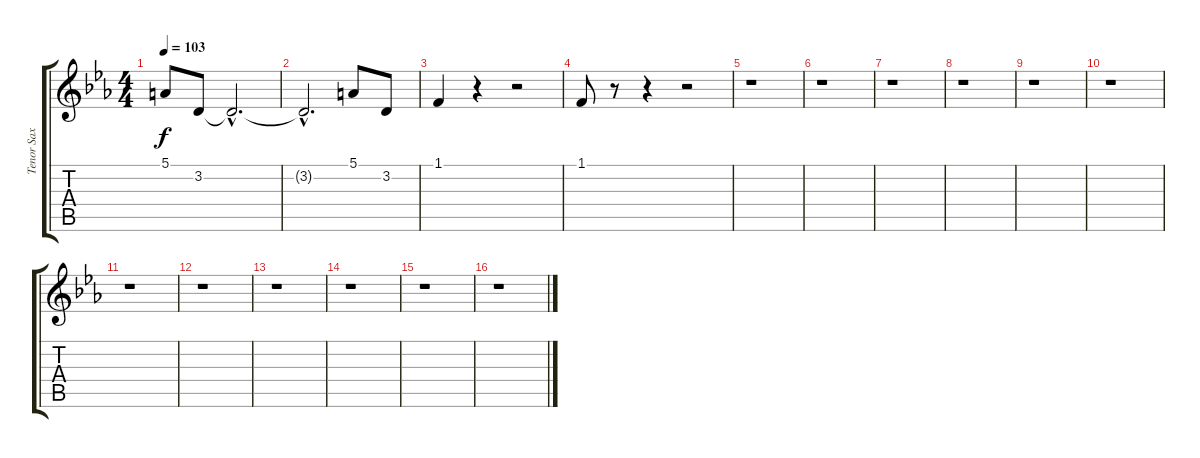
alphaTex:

\track ("Tenor Sax" "Tenor Sax") {instrument tenorsax}
\staff {score tabs}
\tuning (E4 B3 G3 D3 A2 E2) {hide}
\ts (4 4)
\tempo 103
\clef g2
\ks eb
5.1.8{dy f} 3.2.8 3.2{hac t}.2{d} |
3.2{hac t}.2{d} 5.1.8 3.2.8 |
1.1.4 r.4 r.2 |
1.1.8 r.8 r.4 r.2 |
r.1 |
r.1 |
r.1 |
r.1 |
r.1 |
r.1 |
r.1 |
r.1 |
r.1 |
r.1 |
r.1 |
r.1
